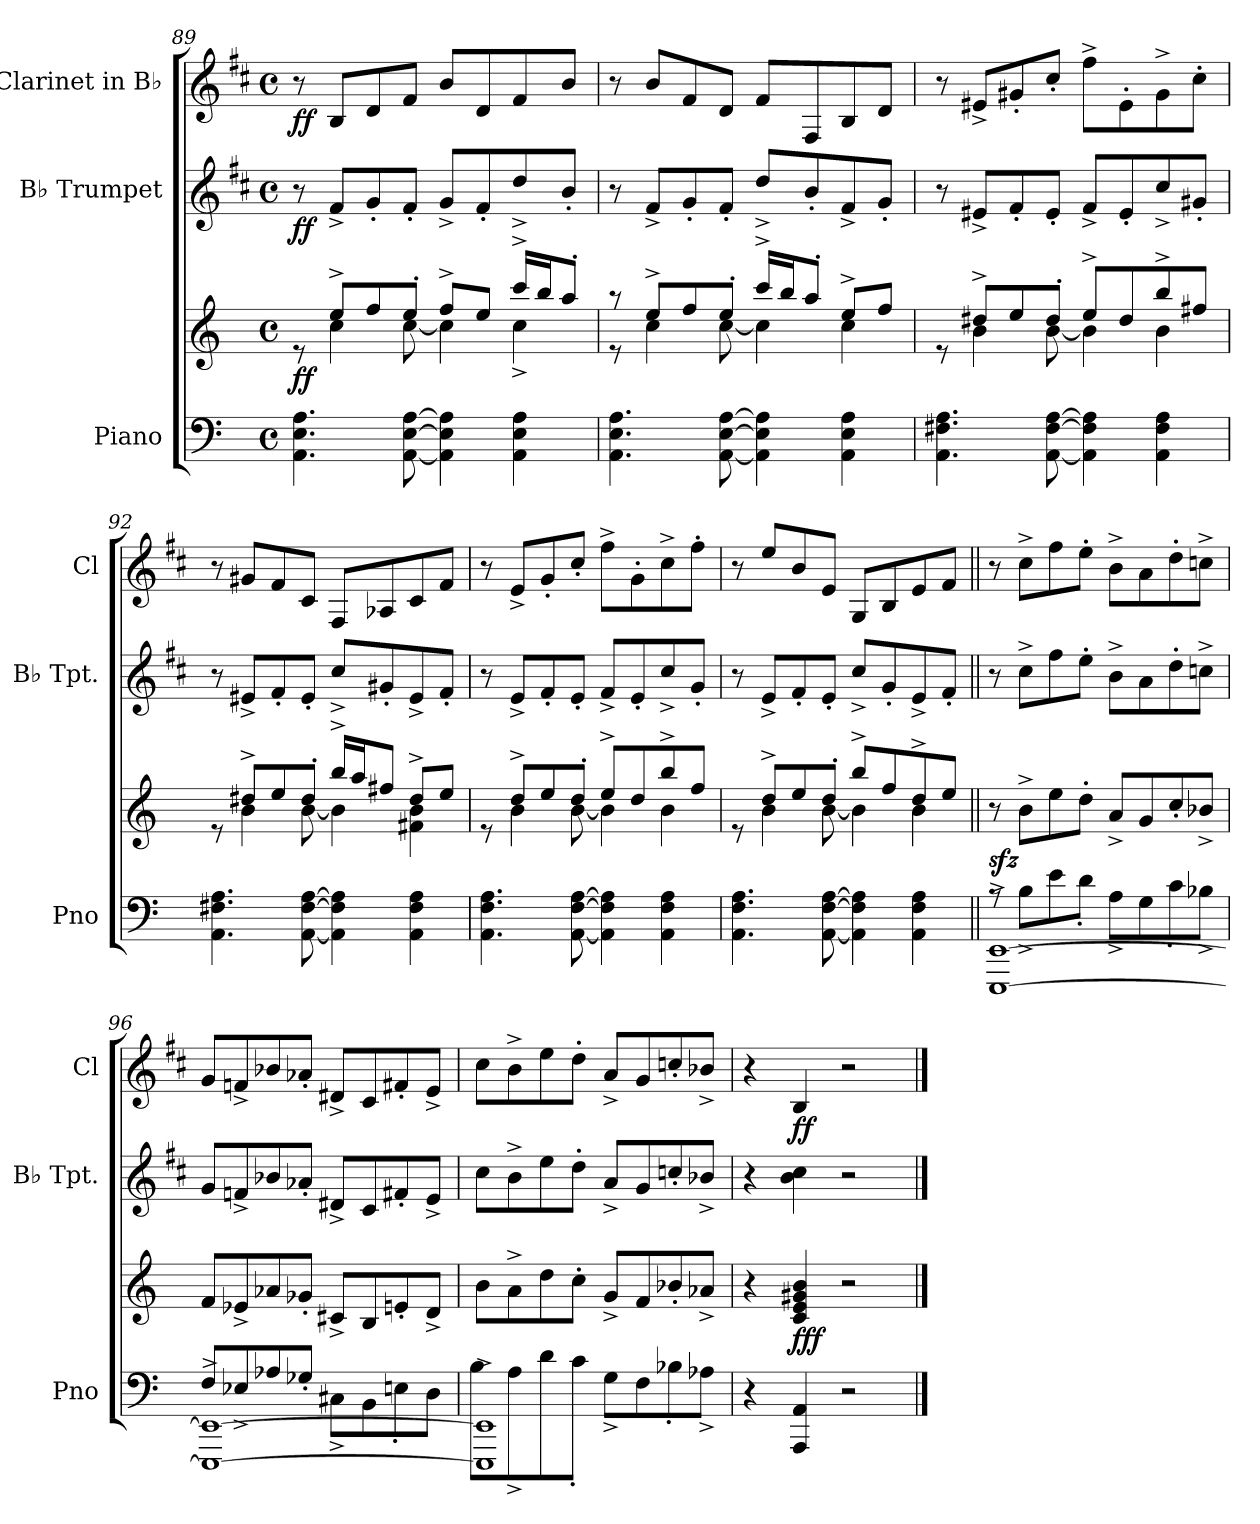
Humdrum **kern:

**kern	**kern	**dynam	**kern	**dynam	**kern	**dynam
*part3	*part3	*part3	*part2	*part2	*part1	*part1
*staff4	*staff3	*staff3/4	*staff2	*staff2	*staff1	*staff1
*I"Piano	*	*	*I"B♭ Trumpet	*	*I"Clarinet in B♭	*
*I'Pno	*	*	*I'B♭ Tpt.	*	*I'Cl	*
!!LO:LB:g=z
*clefF4	*clefG2	*	*clefG2	*	*clefG2	*
*	*	*	*ITrd1c2	*	*ITrd1c2	*
*k[]	*k[]	*	*k[]	*	*k[]	*
*M4/4	*M4/4	*	*M4/4	*	*M4/4	*
*met(c)	*met(c)	*	*met(c)	*	*met(c)	*
=89	=89	=89	=89	=89	=89	=89
*	*^	*	*	*	*	*
!	!	!	!LO:DY:b	!	!LO:DY:b	!	!LO:DY:b
4.AA\ 4.E\ 4.A\	8re	8ryy	ff	8r	ff	8r	ff
.	8ee^/L	4cc\	.	8e^/L	.	8A/L	.
.	8ff/	.	.	8f'/	.	8c/	.
[8AA\ [8E\ [8A\	8ee'/J	[8cc\	.	8e'/J	.	8e/J	.
4AA\] 4E\] 4A\]	8ff^/L	4cc\]	.	8f^/L	.	8a/L	.
.	8ee/J	.	.	8e'/	.	8c/	.
4AA\ 4E\ 4A\	16ccc^/LL	4cc^\	.	8cc^/	.	8e/	.
.	16bb/J	.	.	.	.	.	.
.	8aa'/J	.	.	8a'/J	.	8a/J	.
=90	=90	=90	=90	=90	=90	=90	=90
4.AA\ 4.E\ 4.A\	8r	8re	.	8r	.	8r	.
.	8ee^/L	4cc\	.	8e^/L	.	8a/L	.
.	8ff/	.	.	8f'/	.	8e/	.
[8AA\ [8E\ [8A\	8ee'/J	[8cc\	.	8e'/J	.	8c/J	.
4AA\] 4E\] 4A\]	16ccc^/LL	4cc\]	.	8cc^/L	.	8e/L	.
.	16bb/J	.	.	.	.	.	.
.	8aa'/J	.	.	8a'/	.	8E/	.
4AA\ 4E\ 4A\	8ee^/L	4cc\	.	8e^/	.	8A/	.
.	8ff/J	.	.	8f'/J	.	8c/J	.
=91	=91	=91	=91	=91	=91	=91	=91
4.AA\ 4.F#X\ 4.A\	8re	8ryy	.	8r	.	8r	.
.	8dd#X^/L	4b\	.	8d#X^/L	.	8d#X^/L	.
.	8ee/	.	.	8e'/	.	8f#X'/	.
[8AA\ [8F#\ [8A\	8dd#'/J	[8b\	.	8d#'/J	.	8b'/J	.
4AA\] 4F#\] 4A\]	8ee^/L	4b\]	.	8e^/L	.	8ee^\L	.
.	8dd#/	.	.	8d#'/	.	8d#'\	.
4AA\ 4F#\ 4A\	8bb^/	4b\	.	8b^/	.	8f#^\	.
.	8ff#X/J	.	.	8f#X'/J	.	8b'\J	.
=92	=92	=92	=92	=92	=92	=92	=92
4.AA\ 4.F#X\ 4.A\	8re	8ryy	.	8r	.	8r	.
.	8dd#X^/L	4b\	.	8d#X^/L	.	8f#X/L	.
.	8ee/	.	.	8e'/	.	8e/	.
[8AA\ [8F#\ [8A\	8dd#'/J	[8b\	.	8d#'/J	.	8B/J	.
4AA\] 4F#\] 4A\]	16bb^/LL	4b\]	.	8b^/L	.	8E/L	.
.	16aa/J	.	.	.	.	.	.
.	8ff#X/J	.	.	8f#X'/	.	8G-X/	.
4AA\ 4F#\ 4A\	8dd#^/L	4f#X\ 4b\	.	8d#^/	.	8B/	.
.	8ee/J	.	.	8e'/J	.	8e/J	.
!!LO:PB:g=z
=93	=93	=93	=93	=93	=93	=93	=93
4.AA\ 4.F\ 4.A\	8re	8ryy	.	8r	.	8r	.
.	8dd^/L	4b\	.	8d^/L	.	8d^/L	.
.	8ee/	.	.	8e'/	.	8f'/	.
[8AA\ [8F\ [8A\	8dd'/J	[8b\	.	8d'/J	.	8b'/J	.
4AA\] 4F\] 4A\]	8ee^/L	4b\]	.	8e^/L	.	8ee^\L	.
.	8dd/	.	.	8d'/	.	8f'\	.
4AA\ 4F\ 4A\	8bb^/	4b\	.	8b^/	.	8b^\	.
.	8ff/J	.	.	8f'/J	.	8ee'\J	.
=94	=94	=94	=94	=94	=94	=94	=94
4.AA\ 4.F\ 4.A\	8re	8ryy	.	8r	.	8r	.
.	8dd^/L	4b\	.	8d^/L	.	8dd/L	.
.	8ee/	.	.	8e'/	.	8a/	.
[8AA\ [8F\ [8A\	8dd'/J	[8b\	.	8d'/J	.	8d/J	.
4AA\] 4F\] 4A\]	8bb^/L	4b\]	.	8b^/L	.	8F/L	.
.	8ff/	.	.	8f'/	.	8A/	.
4AA\ 4F\ 4A\	8dd^/	4b\	.	8d^/	.	8d/	.
.	8ee/J	.	.	8e'/J	.	8e/J	.
*	*v	*v	*	*	*	*	*
=95||	=95||	=95||	=95||	=95||	=95||	=95||
*^	*	*	*	*	*	*
!	!	!	!LO:DY:b	!	!	!	!
[1EEE^ [1EE^	8rA	8r	sfz	8r	.	8r	.
.	8B^\L	8b^\L	.	8b^\L	.	8b^\L	.
.	8e\	8ee\	.	8ee\	.	8ee\	.
.	8d'\J	8dd'\J	.	8dd'\J	.	8dd'\J	.
.	8A^\L	8a^/L	.	8a^\L	.	8a^\L	.
.	8G\	8g/	.	8g\	.	8g\	.
.	8c'\	8cc'/	.	8cc'\	.	8cc'\	.
.	8B-X^\J	8b-X^/J	.	8b-X^\J	.	8b-X^\J	.
=96	=96	=96	=96	=96	=96	=96	=96
1EEE_^ 1EE_^	8F/L	8f/L	.	8f/L	.	8f/L	.
.	8E-X^/	8e-X^/	.	8e-X^/	.	8e-X^/	.
.	8A-X/	8a-X/	.	8a-X/	.	8a-X/	.
.	8G-X'/J	8g-X'/J	.	8g-X'/J	.	8g-X'/J	.
.	8C#X^\L	8c#X^/L	.	8c#X^/L	.	8c#X^/L	.
.	8BB\	8B/	.	8B/	.	8B/	.
.	8En'\	8en'/	.	8en'/	.	8en'/	.
.	8D\J	8d^/J	.	8d^/J	.	8d^/J	.
!!LO:LB:g=z
=97	=97	=97	=97	=97	=97	=97	=97
1EEE]^ 1EE]^	8B\L	8b\L	.	8b\L	.	8b\L	.
.	8A^\	8a^\	.	8a^\	.	8a^\	.
.	8d\	8dd\	.	8dd\	.	8dd\	.
.	8c'\J	8cc'\J	.	8cc'\J	.	8cc'\J	.
.	8G^\L	8g^/L	.	8g^/L	.	8g^/L	.
.	8F\	8f/	.	8f/	.	8f/	.
.	8B-X'\	8b-X'/	.	8b-X'/	.	8b-X'/	.
.	8A-X^\J	8a-X^/J	.	8a-X^/J	.	8a-X^/J	.
*v	*v	*	*	*	*	*	*
=98	=98	=98	=98	=98	=98	=98
4r	4r	.	4r	.	4r	.
!	!	!LO:DY:b	!	!	!	!LO:DY:b
4AAA/ 4AA/	4c/ 4e/ 4g#X/ 4b/	fff	4a\ 4b\	.	4A/	ff
2r	2r	.	2r	.	2r	.
==	==	==	==	==	==	==
*-	*-	*-	*-	*-	*-	*-
